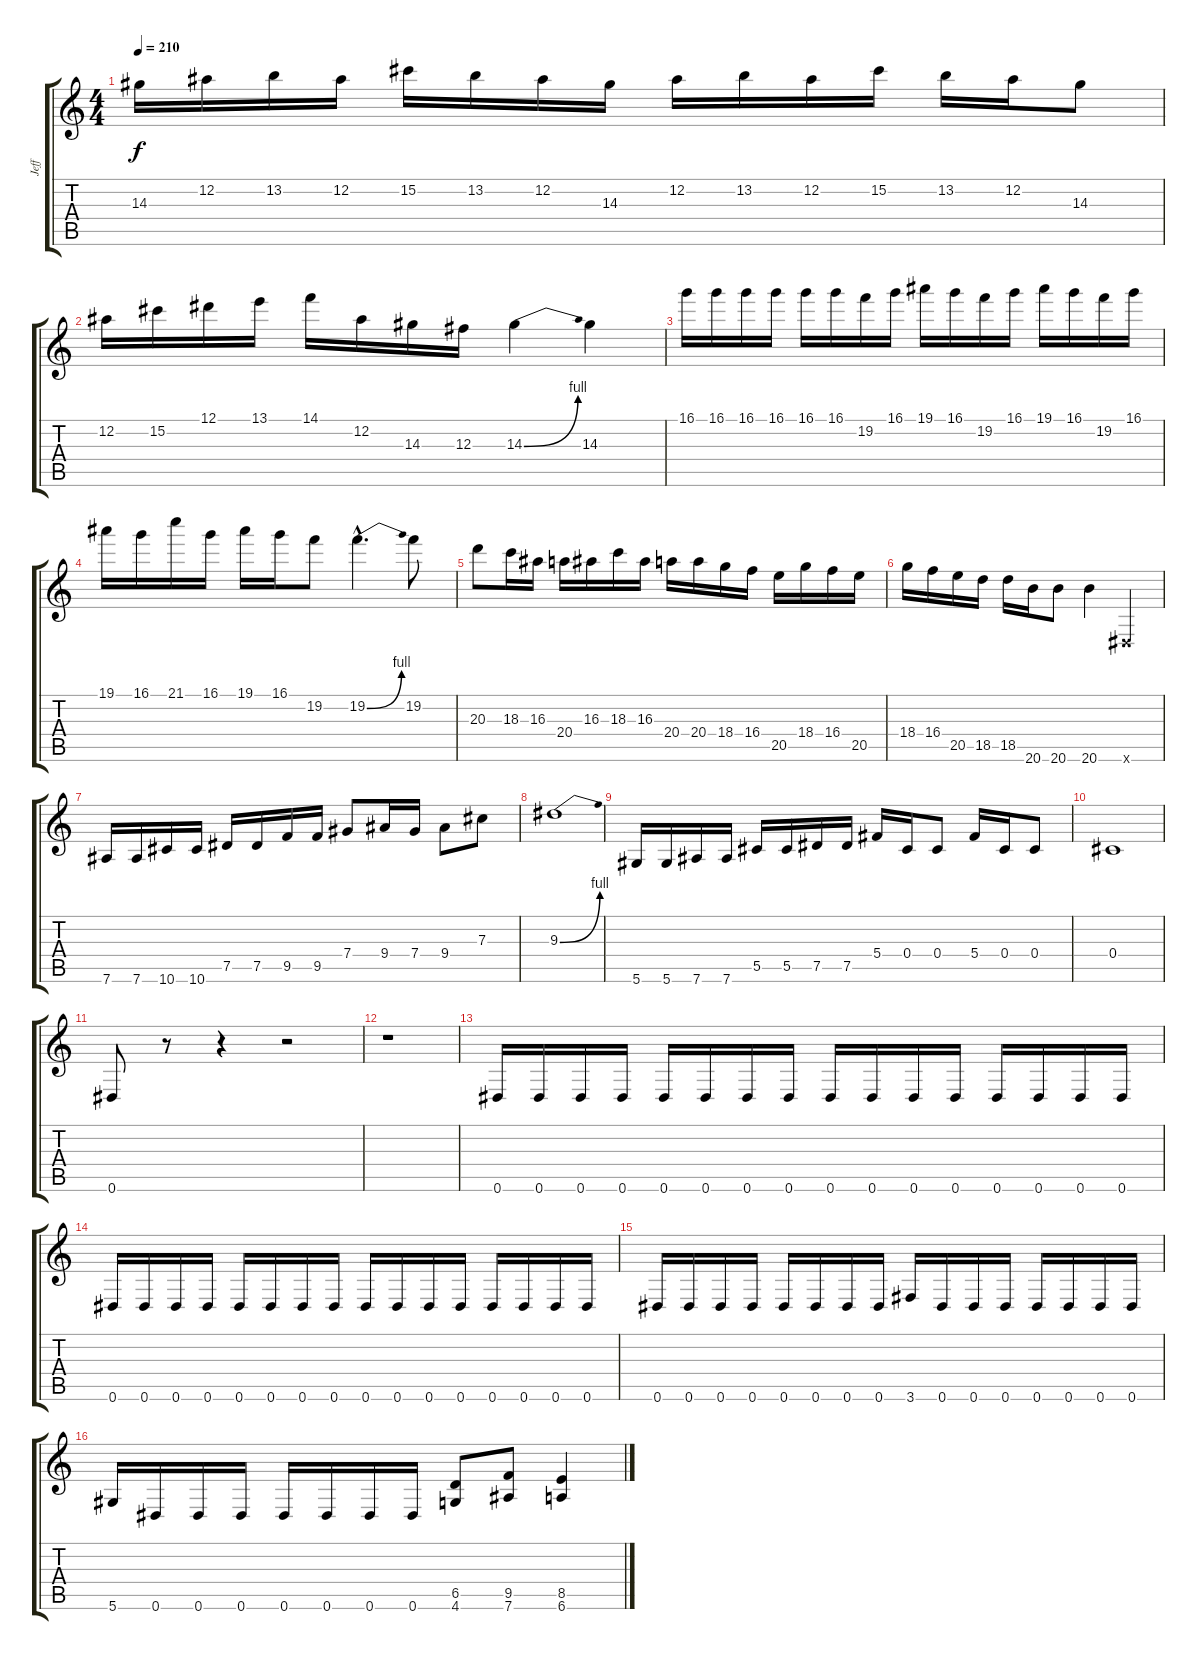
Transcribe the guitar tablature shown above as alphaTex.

\track ("Jeff" "Jeff") {instrument distortionguitar}
\staff {score tabs}
\tuning (Eb4 Bb3 Gb3 Db3 Ab2 Eb2) {hide}
\ts (4 4)
\tempo 210
\clef g2
\ks c
14.3.16{dy f} 12.2.16 13.2.16 12.2.16 15.2.16 13.2.16 12.2.16 14.3.16 12.2.16 13.2.16 12.2.16 15.2.16 13.2.16 12.2.16 14.3.8 |
12.2.16 15.2.16 12.1.16 13.1.16 14.1.16 12.2.16 14.3.16 12.3.16 14.3{be (bend 0 0 60 4)}.4 14.3.4 |
16.1.16 16.1.16 16.1.16 16.1.16 16.1.16 16.1.16 19.2.16 16.1.16 19.1.16 16.1.16 19.2.16 16.1.16 19.1.16 16.1.16 19.2.16 16.1.16 |
19.1.16 16.1.16 21.1.16 16.1.16 19.1.16 16.1.16 19.2.8 19.2{be (bend 0 0 60 4) hac}.4{d} 19.2.8 |
20.3.8 18.3.16 16.3.16 20.4.16 16.3.16 18.3.16 16.3.16 20.4.16 20.4.16 18.4.16 16.4.16 20.5.16 18.4.16 16.4.16 20.5.16 |
18.4.16 16.4.16 20.5.16 18.5.16 18.5.16 20.6.16 20.6.8 20.6.4 0.6{x}.4 |
7.6.16 7.6.16 10.6.16 10.6.16 7.5.16 7.5.16 9.5.16 9.5.16 7.4.8 9.4.16 7.4.16 9.4.8 7.3.8 |
9.3{be (bend 0 0 60 4)}.1 |
5.6.16 5.6.16 7.6.16 7.6.16 5.5.16 5.5.16 7.5.16 7.5.16 5.4.16 0.4.16 0.4.8 5.4.16 0.4.16 0.4.8 |
0.4.1 |
0.6.8{volume 13} r.8 r.4 r.2 |
r.1 |
0.6.16 0.6.16 0.6.16 0.6.16 0.6.16 0.6.16 0.6.16 0.6.16 0.6.16 0.6.16 0.6.16 0.6.16 0.6.16 0.6.16 0.6.16 0.6.16 |
0.6.16 0.6.16 0.6.16 0.6.16 0.6.16 0.6.16 0.6.16 0.6.16 0.6.16 0.6.16 0.6.16 0.6.16 0.6.16 0.6.16 0.6.16 0.6.16 |
0.6.16 0.6.16 0.6.16 0.6.16 0.6.16 0.6.16 0.6.16 0.6.16 3.6.16 0.6.16 0.6.16 0.6.16 0.6.16 0.6.16 0.6.16 0.6.16 |
5.6.16 0.6.16 0.6.16 0.6.16 0.6.16 0.6.16 0.6.16 0.6.16 (6.5 4.6).8 (9.5 7.6).8 (8.5 6.6).4
